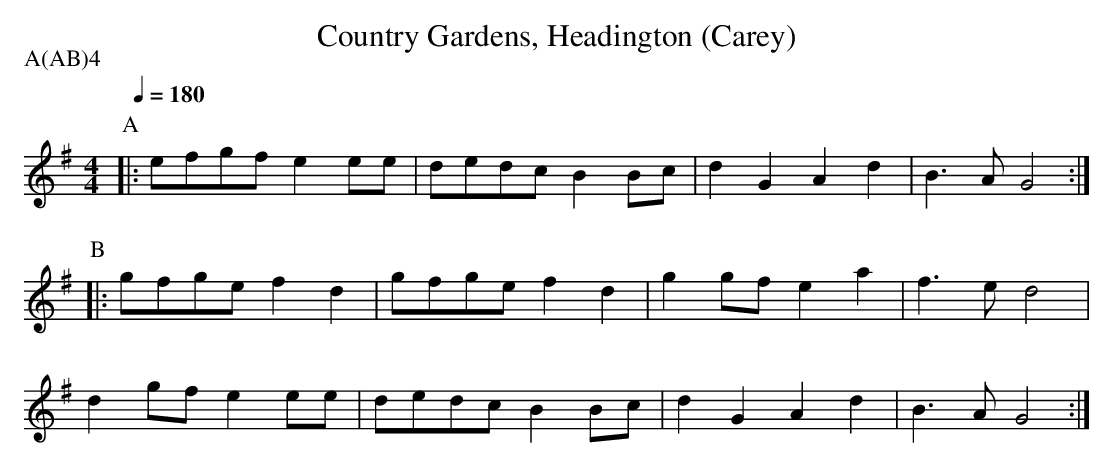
X:1
T:Country Gardens, Headington (Carey)
M:4/4
L:1/8
Q:1/4=180
P:A(AB)4
K:G
P:A
|:efgf e2ee|dedc B2Bc|d2G2 A2d2|B3A G4:|
P:B
|:gfge f2d2|gfge f2d2|g2gf e2a2|f3e d4|
  d2gf e2ee|dedc B2Bc|d2G2 A2d2|B3A G4:|
